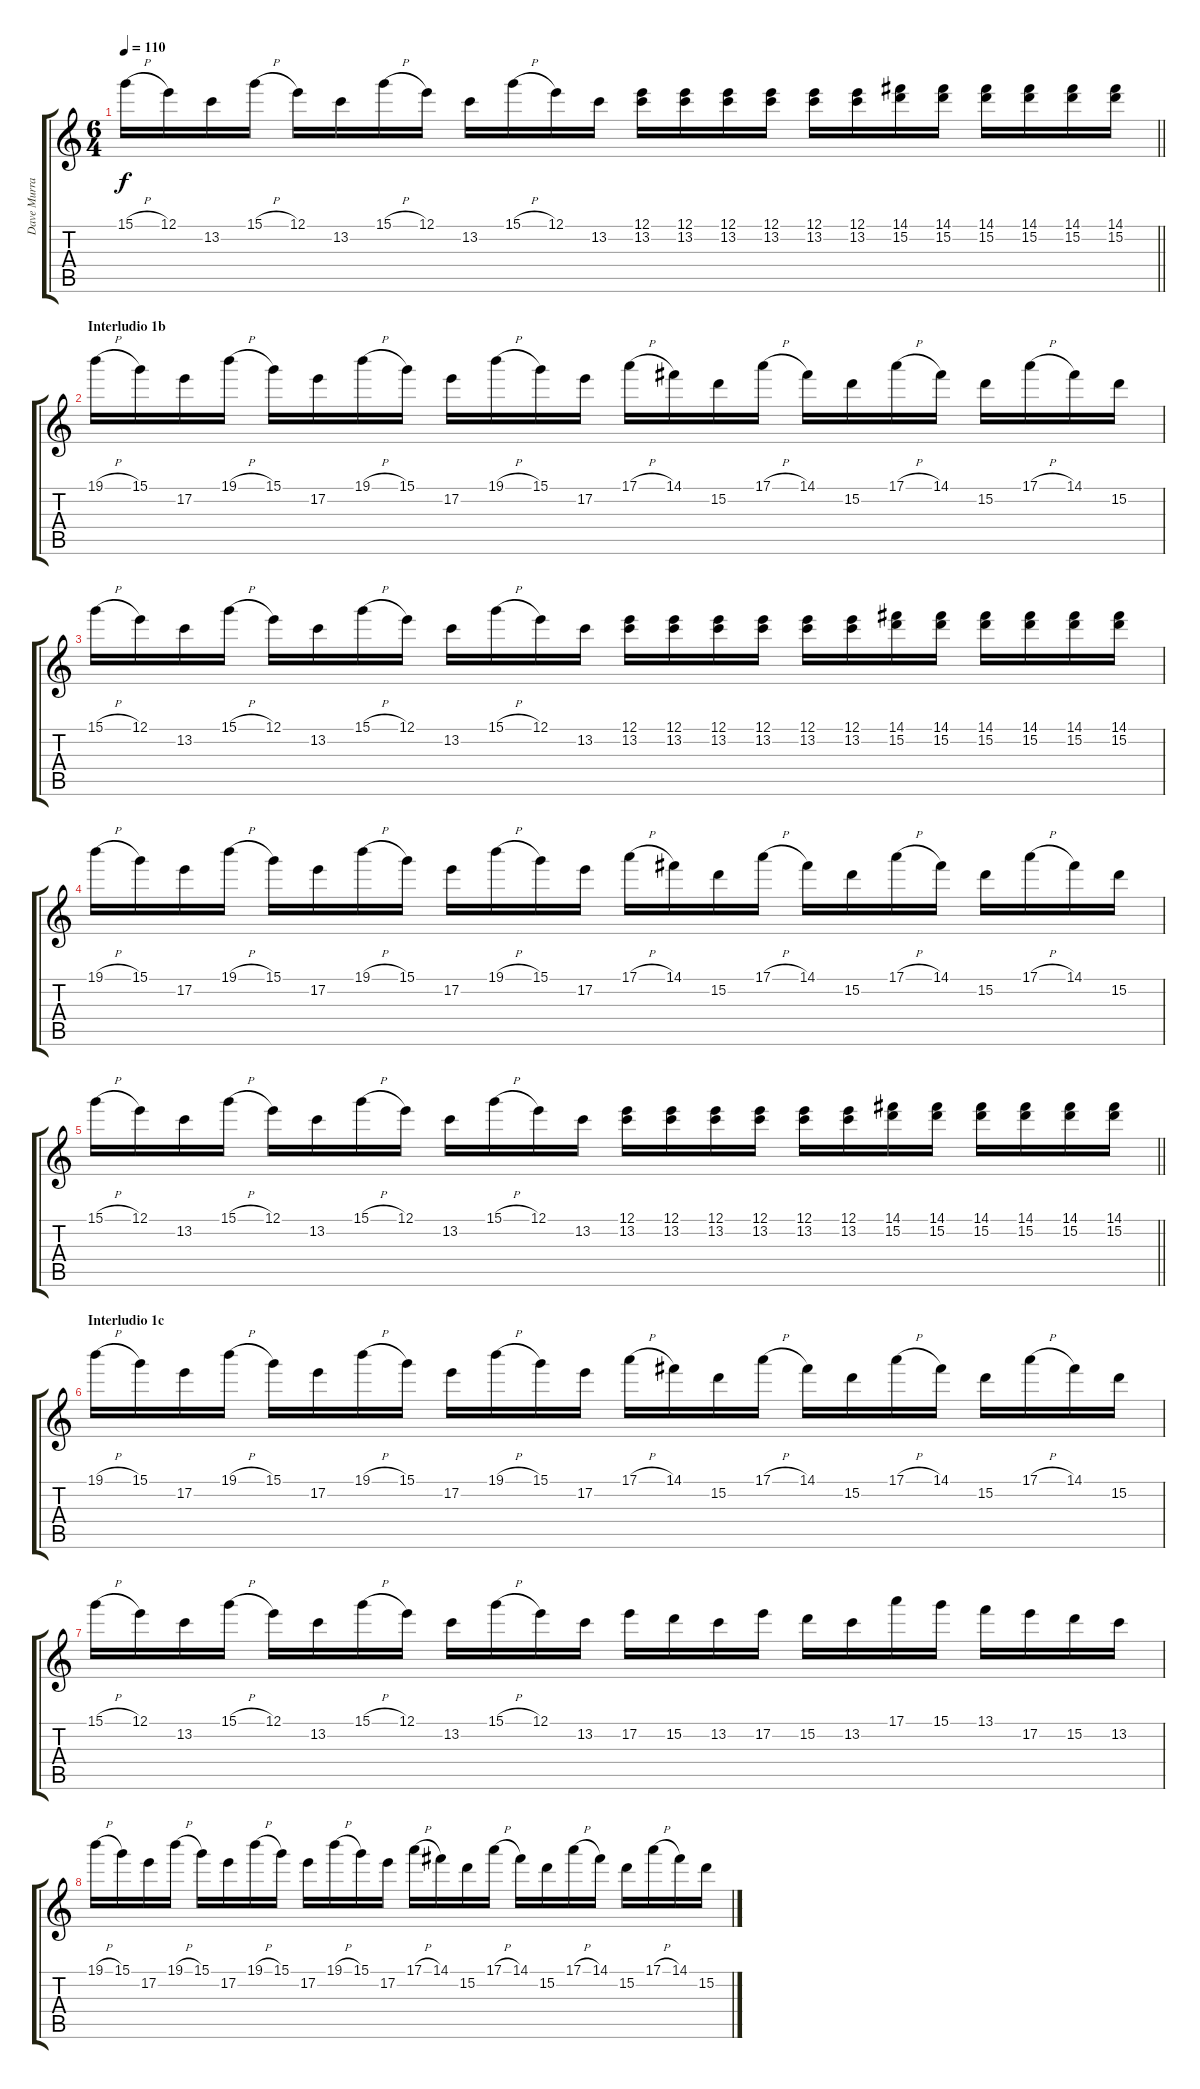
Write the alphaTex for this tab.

\track ("Dave Murray" "Dave Murra") {instrument distortionguitar}
\staff {score tabs}
\tuning (E4 B3 G3 D3 A2 E2) {hide}
\ts (6 4)
\tempo 110
\clef g2
\barLineRight lightlight
\ks c
15.1{h}.16{dy f} 12.1.16 13.2.16 15.1{h}.16 12.1.16 13.2.16 15.1{h}.16 12.1.16 13.2.16 15.1{h}.16 12.1.16 13.2.16 (12.1 13.2).16 (12.1 13.2).16 (12.1 13.2).16 (12.1 13.2).16 (12.1 13.2).16 (12.1 13.2).16 (14.1 15.2).16 (14.1 15.2).16 (14.1 15.2).16 (14.1 15.2).16 (14.1 15.2).16 (14.1 15.2).16 |
\section ("" "Interludio 1b")
19.1{h}.16 15.1.16 17.2.16 19.1{h}.16 15.1.16 17.2.16 19.1{h}.16 15.1.16 17.2.16 19.1{h}.16 15.1.16 17.2.16 17.1{h}.16 14.1.16 15.2.16 17.1{h}.16 14.1.16 15.2.16 17.1{h}.16 14.1.16 15.2.16 17.1{h}.16 14.1.16 15.2.16 |
15.1{h}.16 12.1.16 13.2.16 15.1{h}.16 12.1.16 13.2.16 15.1{h}.16 12.1.16 13.2.16 15.1{h}.16 12.1.16 13.2.16 (12.1 13.2).16 (12.1 13.2).16 (12.1 13.2).16 (12.1 13.2).16 (12.1 13.2).16 (12.1 13.2).16 (14.1 15.2).16 (14.1 15.2).16 (14.1 15.2).16 (14.1 15.2).16 (14.1 15.2).16 (14.1 15.2).16 |
19.1{h}.16 15.1.16 17.2.16 19.1{h}.16 15.1.16 17.2.16 19.1{h}.16 15.1.16 17.2.16 19.1{h}.16 15.1.16 17.2.16 17.1{h}.16 14.1.16 15.2.16 17.1{h}.16 14.1.16 15.2.16 17.1{h}.16 14.1.16 15.2.16 17.1{h}.16 14.1.16 15.2.16 |
\barLineRight lightlight
15.1{h}.16 12.1.16 13.2.16 15.1{h}.16 12.1.16 13.2.16 15.1{h}.16 12.1.16 13.2.16 15.1{h}.16 12.1.16 13.2.16 (12.1 13.2).16 (12.1 13.2).16 (12.1 13.2).16 (12.1 13.2).16 (12.1 13.2).16 (12.1 13.2).16 (14.1 15.2).16 (14.1 15.2).16 (14.1 15.2).16 (14.1 15.2).16 (14.1 15.2).16 (14.1 15.2).16 |
\section ("" "Interludio 1c")
19.1{h}.16 15.1.16 17.2.16 19.1{h}.16 15.1.16 17.2.16 19.1{h}.16 15.1.16 17.2.16 19.1{h}.16 15.1.16 17.2.16 17.1{h}.16 14.1.16 15.2.16 17.1{h}.16 14.1.16 15.2.16 17.1{h}.16 14.1.16 15.2.16 17.1{h}.16 14.1.16 15.2.16 |
15.1{h}.16 12.1.16 13.2.16 15.1{h}.16 12.1.16 13.2.16 15.1{h}.16 12.1.16 13.2.16 15.1{h}.16 12.1.16 13.2.16 17.2.16 15.2.16 13.2.16 17.2.16 15.2.16 13.2.16 17.1.16 15.1.16 13.1.16 17.2.16 15.2.16 13.2.16 |
19.1{h}.16 15.1.16 17.2.16 19.1{h}.16 15.1.16 17.2.16 19.1{h}.16 15.1.16 17.2.16 19.1{h}.16 15.1.16 17.2.16 17.1{h}.16 14.1.16 15.2.16 17.1{h}.16 14.1.16 15.2.16 17.1{h}.16 14.1.16 15.2.16 17.1{h}.16 14.1.16 15.2.16
